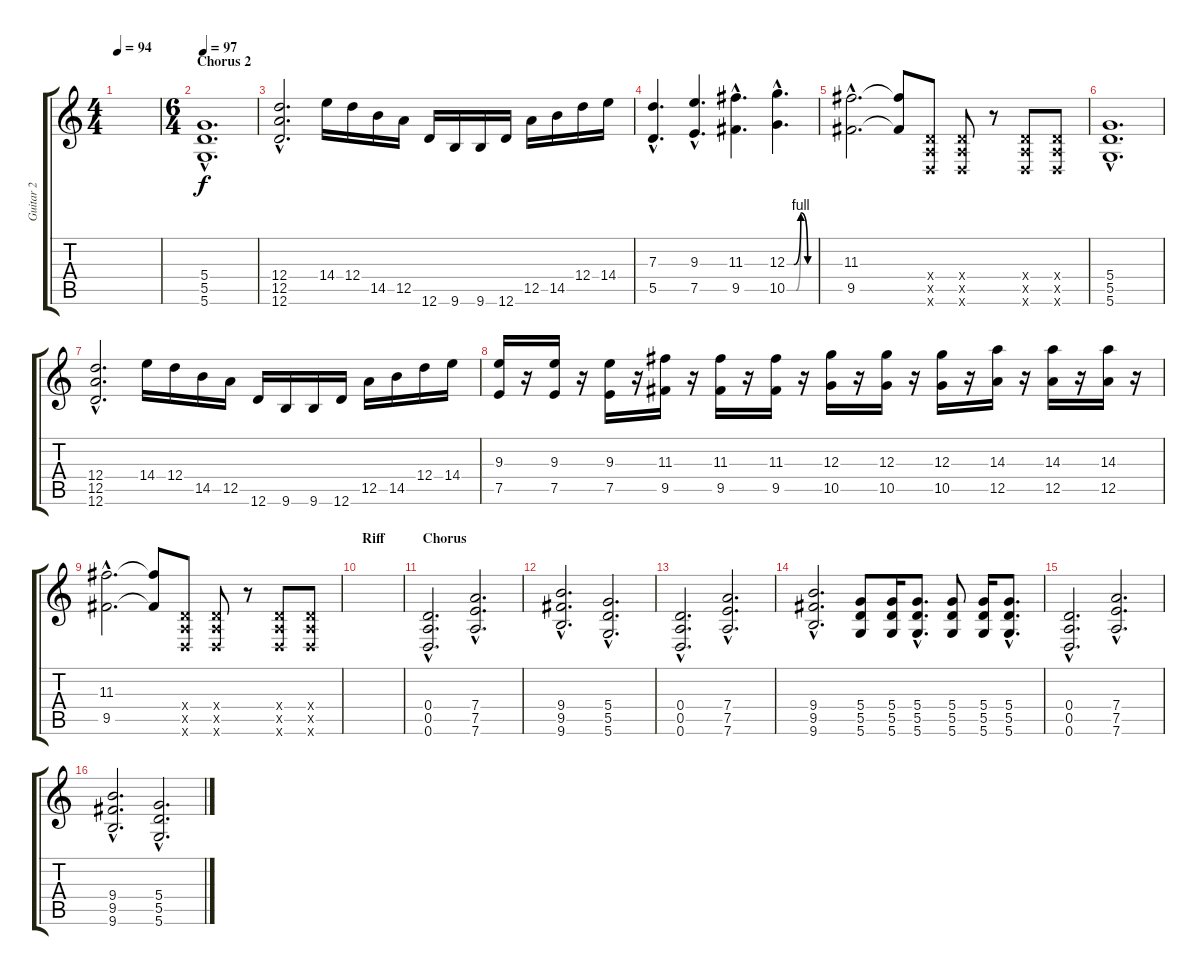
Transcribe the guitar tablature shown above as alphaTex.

\track ("Guitar 2" "Guitar 2") {instrument distortionguitar}
\staff {score tabs}
\tuning (E4 B3 G3 D3 A2 D2) {hide}
\ts (4 4)
\tempo 94
\clef g2
\ks c
|
\ts (6 4)
\section ("" "Chorus 2")
\tempo 97
(5.4{hac} 5.5{hac} 5.6{hac}).1{d volume 15} |
(12.4{hac} 12.5{hac} 12.6{hac}).2{d} 14.4.16 12.4.16 14.5.16 12.5.16 12.6.16 9.6.16 9.6.16 12.6.16 12.5.16 14.5.16 12.4.16 14.4.16 |
(7.3{hac} 5.5{hac}).4{d} (9.3{hac} 7.5{hac}).4{d} (11.3{hac} 9.5{hac}).4{d} (12.3{be (custom 0 0 15 0 30 4 45 0 60 0) hac} 10.5{be (custom 0 0 15 0 20 0 30 4 45 0 60 0) hac}).4{d} |
(11.3{hac} 9.5{hac}).2{d} (11.3{t} 9.5{t}).8 (0.4{x} 0.5{x} 0.6{x}).8 (0.4{x} 0.5{x} 0.6{x}).8 r.8 (0.4{x} 0.5{x} 0.6{x}).8 (0.4{x} 0.5{x} 0.6{x}).8 |
(5.4{hac} 5.5{hac} 5.6{hac}).1{d} |
(12.4{hac} 12.5{hac} 12.6{hac}).2{d} 14.4.16 12.4.16 14.5.16 12.5.16 12.6.16 9.6.16 9.6.16 12.6.16 12.5.16 14.5.16 12.4.16 14.4.16 |
(9.3 7.5).16 r.16 (9.3 7.5).16 r.16 (9.3 7.5).16 r.16 (11.3 9.5).16 r.16 (11.3 9.5).16 r.16 (11.3 9.5).16 r.16 (12.3 10.5).16 r.16 (12.3 10.5).16 r.16 (12.3 10.5).16 r.16 (14.3 12.5).16 r.16 (14.3 12.5).16 r.16 (14.3 12.5).16 r.16 |
(11.3{hac} 9.5{hac}).2{d} (11.3{t} 9.5{t}).8 (0.4{x} 0.5{x} 0.6{x}).8 (0.4{x} 0.5{x} 0.6{x}).8 r.8 (0.4{x} 0.5{x} 0.6{x}).8 (0.4{x} 0.5{x} 0.6{x}).8 |
\section ("" "Riff")
|
\section ("" "Chorus")
(0.4{hac} 0.5{hac} 0.6{hac}).2{d instrument distortionguitar} (7.4{hac} 7.5{hac} 7.6{hac}).2{d} |
(9.4{hac} 9.5{hac} 9.6{hac}).2{d} (5.4{hac} 5.5{hac} 5.6{hac}).2{d} |
(0.4{hac} 0.5{hac} 0.6{hac}).2{d instrument distortionguitar} (7.4{hac} 7.5{hac} 7.6{hac}).2{d} |
(9.4{hac} 9.5{hac} 9.6{hac}).2{d instrument distortionguitar} (5.4 5.5 5.6).8{instrument electricguitarmuted} (5.4 5.5 5.6).16 (5.4{hac} 5.5{hac} 5.6{hac}).8{d} (5.4 5.5 5.6).8 (5.4 5.5 5.6).16 (5.4{hac} 5.5{hac} 5.6{hac}).8{d} |
(0.4{hac} 0.5{hac} 0.6{hac}).2{d instrument distortionguitar} (7.4{hac} 7.5{hac} 7.6{hac}).2{d} |
(9.4{hac} 9.5{hac} 9.6{hac}).2{d} (5.4{hac} 5.5{hac} 5.6{hac}).2{d}
